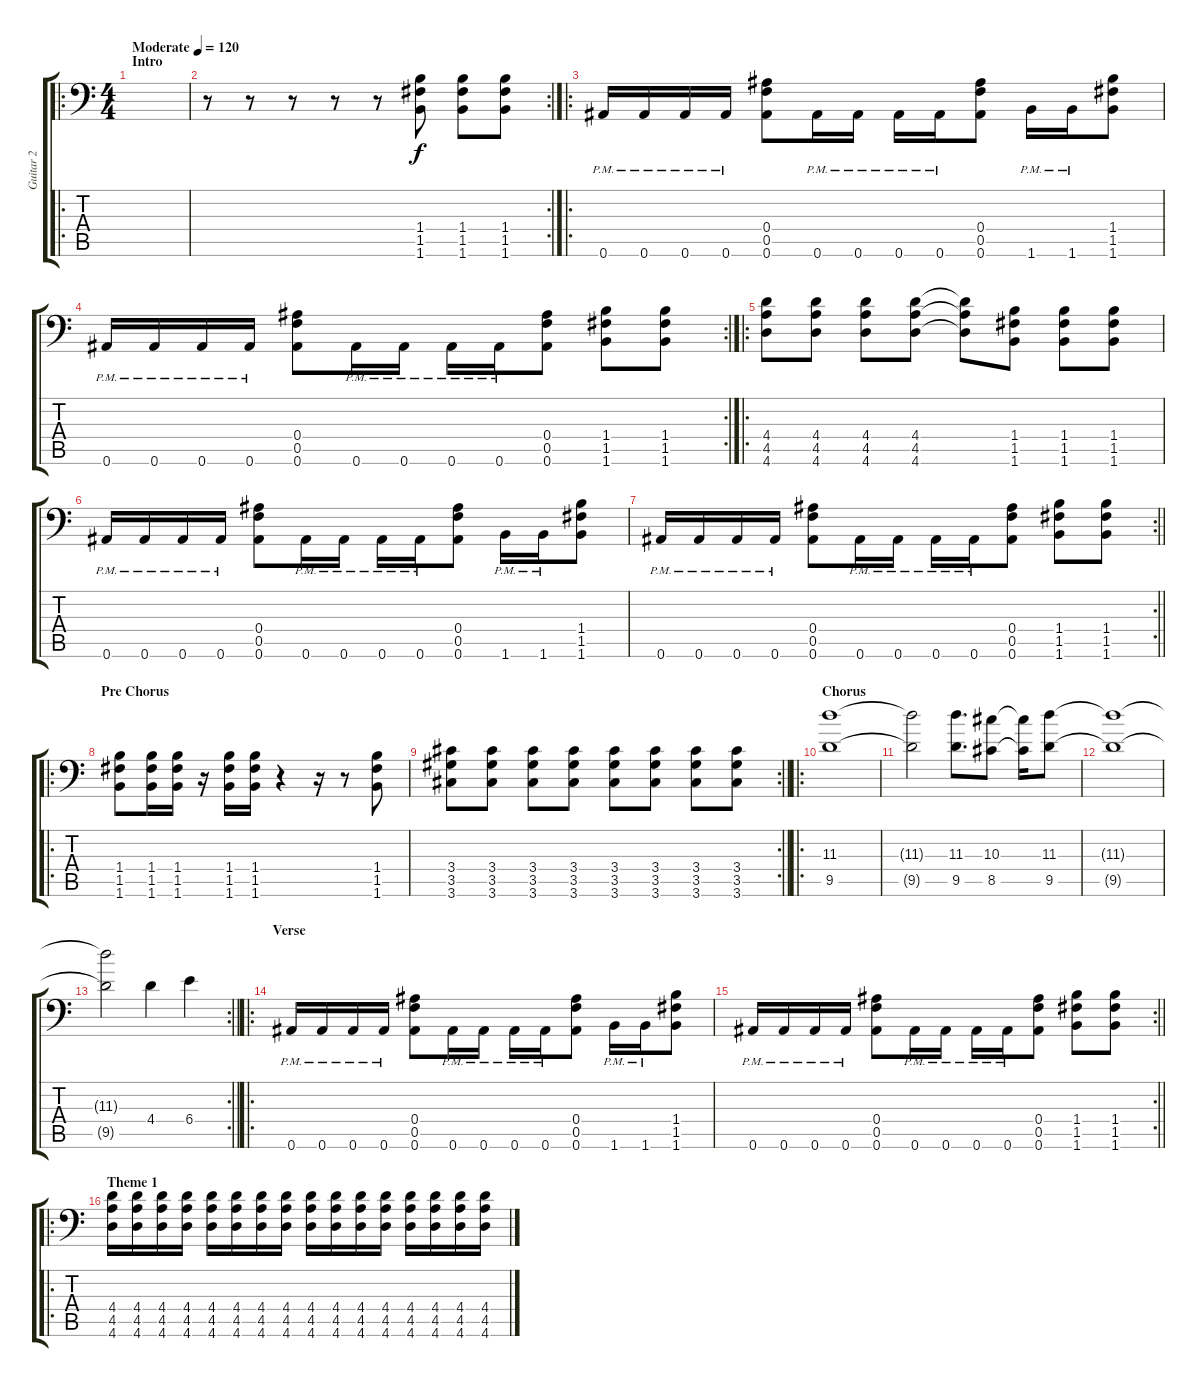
\track ("Guitar 2" "Guitar 2") {instrument distortionguitar}
\staff {score tabs}
\tuning (C4 G3 Eb3 Bb2 F2 Bb1) {hide}
\ro
\ts (4 4)
\section ("" "Intro")
\tempo (120 "Moderate")
\clef f4
\ks c
|
\rc 2
r.8 r.8 r.8 r.8 r.8 (1.4 1.5 1.6).8 (1.4 1.5 1.6).8 (1.4 1.5 1.6).8 |
\ro
0.6{pm}.16 0.6{pm}.16 0.6{pm}.16 0.6{pm}.16 (0.4 0.5 0.6).8 0.6{pm}.16 0.6{pm}.16 0.6{pm}.16 0.6{pm}.16 (0.4 0.5 0.6).8 1.6{pm}.16 1.6{pm}.16 (1.4 1.5 1.6).8 |
\rc 2
0.6{pm}.16 0.6{pm}.16 0.6{pm}.16 0.6{pm}.16 (0.4 0.5 0.6).8 0.6{pm}.16 0.6{pm}.16 0.6{pm}.16 0.6{pm}.16 (0.4 0.5 0.6).8 (1.4 1.5 1.6).8 (1.4 1.5 1.6).8 |
\ro
(4.4 4.5 4.6).8 (4.4 4.5 4.6).8 (4.4 4.5 4.6).8 (4.4 4.5 4.6).8 (4.4{t} 4.5{t} 4.6{t}).8 (1.4 1.5 1.6).8 (1.4 1.5 1.6).8 (1.4 1.5 1.6).8 |
0.6{pm}.16 0.6{pm}.16 0.6{pm}.16 0.6{pm}.16 (0.4 0.5 0.6).8 0.6{pm}.16 0.6{pm}.16 0.6{pm}.16 0.6{pm}.16 (0.4 0.5 0.6).8 1.6{pm}.16 1.6{pm}.16 (1.4 1.5 1.6).8 |
\rc 2
\barLineRight lightlight
0.6{pm}.16 0.6{pm}.16 0.6{pm}.16 0.6{pm}.16 (0.4 0.5 0.6).8 0.6{pm}.16 0.6{pm}.16 0.6{pm}.16 0.6{pm}.16 (0.4 0.5 0.6).8 (1.4 1.5 1.6).8 (1.4 1.5 1.6).8 |
\ro
\section ("" "Pre Chorus")
(1.4 1.5 1.6).8 (1.4 1.5 1.6).16 (1.4 1.5 1.6).16 r.16 (1.4 1.5 1.6).16 (1.4 1.5 1.6).16 r.4 r.16 r.8 (1.4 1.5 1.6).8 |
\rc 2
\barLineRight lightlight
(3.4 3.5 3.6).8 (3.4 3.5 3.6).8 (3.4 3.5 3.6).8 (3.4 3.5 3.6).8 (3.4 3.5 3.6).8 (3.4 3.5 3.6).8 (3.4 3.5 3.6).8 (3.4 3.5 3.6).8 |
\ro
\section ("" "Chorus")
(11.3 9.5).1 |
(11.3{t} 9.5{t}).2 (11.3 9.5).8{d} (10.3 8.5).8 (10.3{t} 8.5{t}).16 (11.3 9.5).8 |
(11.3{t} 9.5{t}).1 |
\rc 2
\barLineRight lightlight
(11.3{t} 9.5{t}).2 4.4.4 6.4.4 |
\ro
\section ("" "Verse")
0.6{pm}.16 0.6{pm}.16 0.6{pm}.16 0.6{pm}.16 (0.4 0.5 0.6).8 0.6{pm}.16 0.6{pm}.16 0.6{pm}.16 0.6{pm}.16 (0.4 0.5 0.6).8 1.6{pm}.16 1.6{pm}.16 (1.4 1.5 1.6).8 |
\rc 2
\barLineRight lightlight
0.6{pm}.16 0.6{pm}.16 0.6{pm}.16 0.6{pm}.16 (0.4 0.5 0.6).8 0.6{pm}.16 0.6{pm}.16 0.6{pm}.16 0.6{pm}.16 (0.4 0.5 0.6).8 (1.4 1.5 1.6).8 (1.4 1.5 1.6).8 |
\ro
\section ("" "Theme 1")
(4.4 4.5 4.6).16 (4.4 4.5 4.6).16 (4.4 4.5 4.6).16 (4.4 4.5 4.6).16 (4.4 4.5 4.6).16 (4.4 4.5 4.6).16 (4.4 4.5 4.6).16 (4.4 4.5 4.6).16 (4.4 4.5 4.6).16 (4.4 4.5 4.6).16 (4.4 4.5 4.6).16 (4.4 4.5 4.6).16 (4.4 4.5 4.6).16 (4.4 4.5 4.6).16 (4.4 4.5 4.6).16 (4.4 4.5 4.6).16
